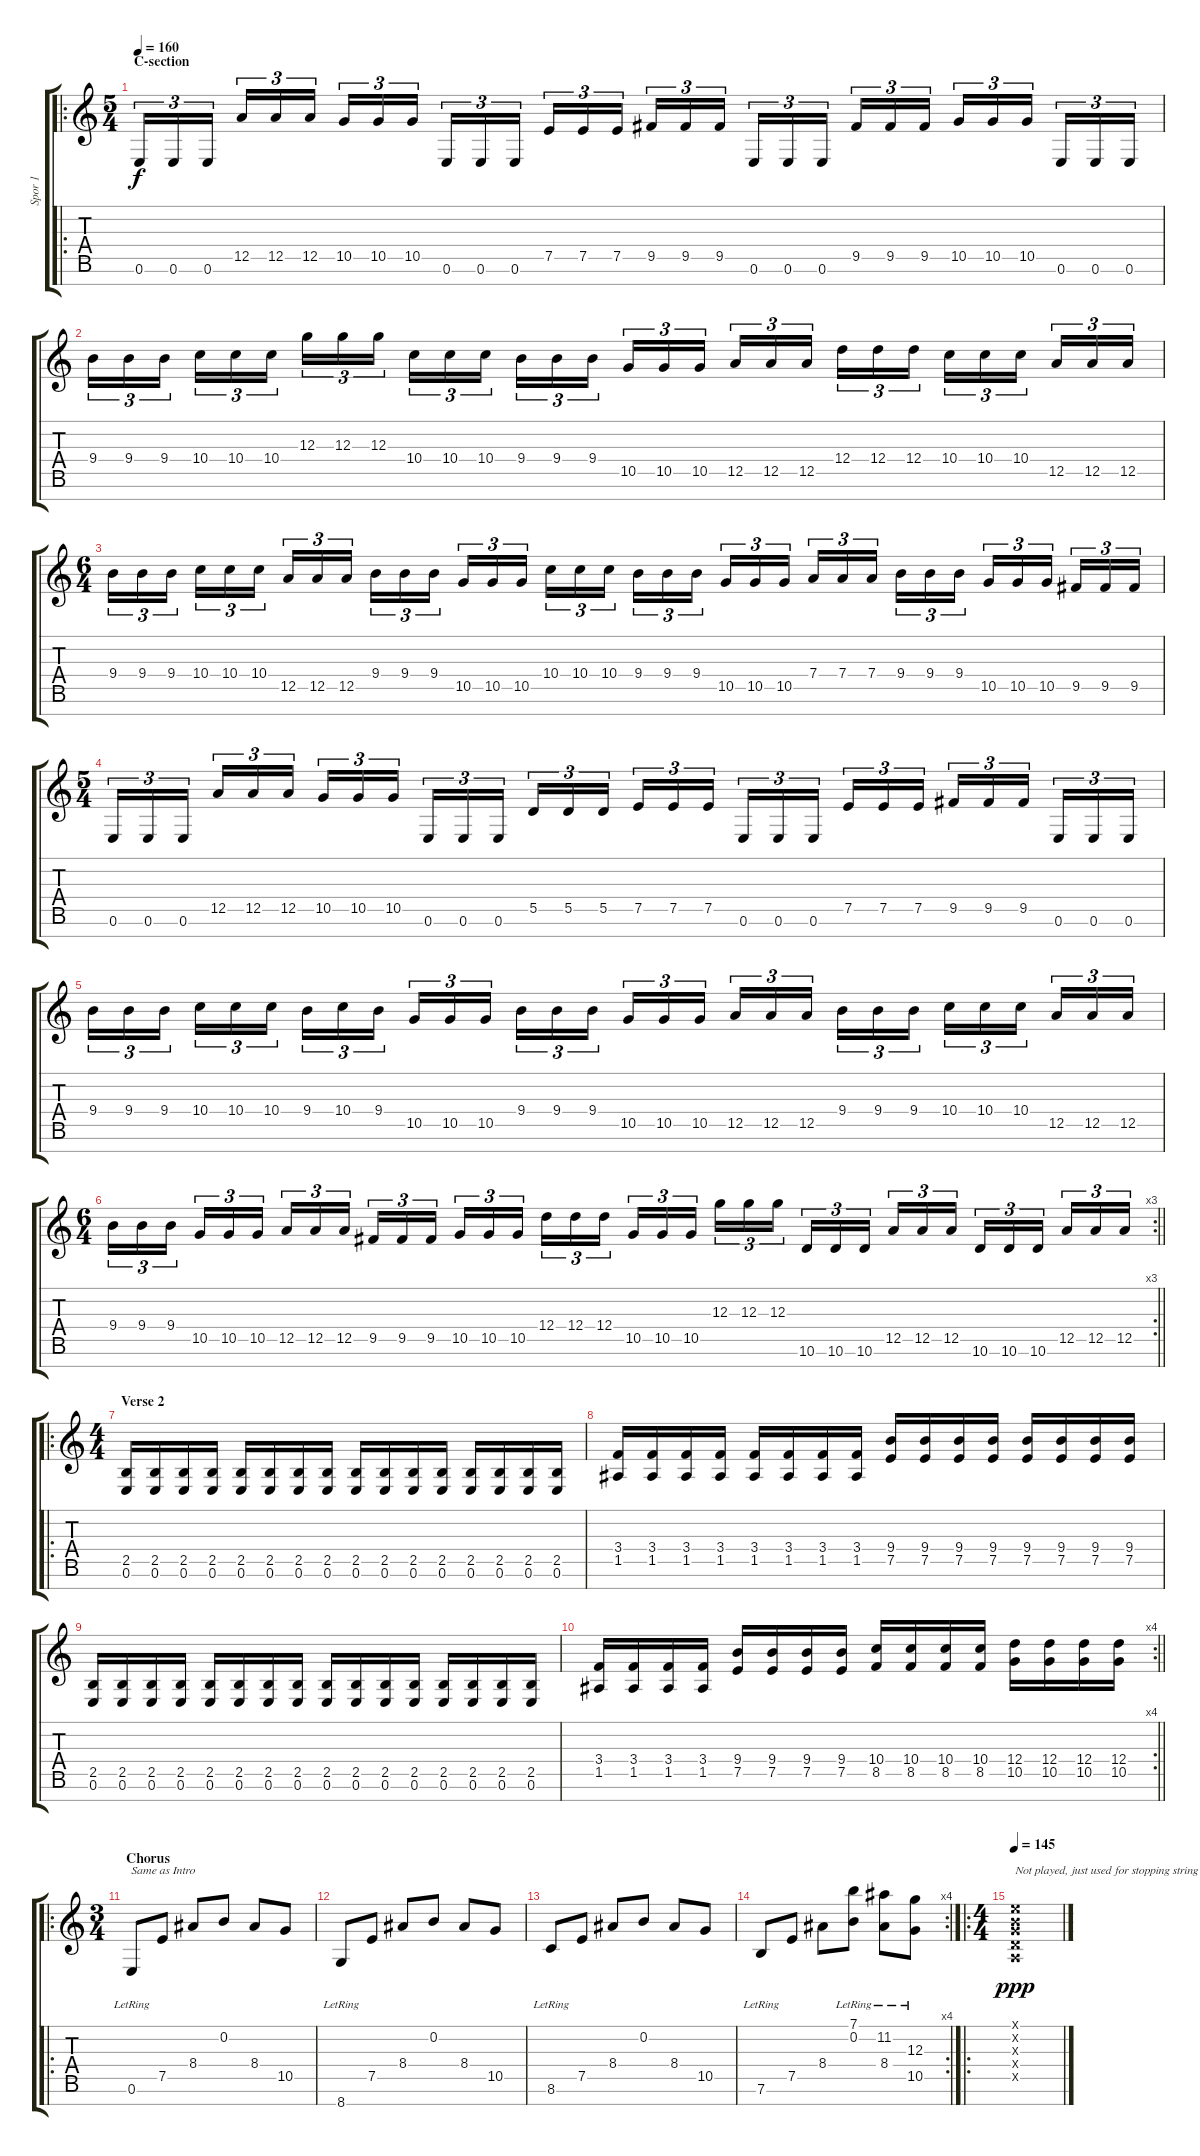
\track ("Spor 1" "Spor 1") {instrument electricguitarclean}
\staff {score tabs}
\tuning (E4 B3 G3 D3 A2 E2 B1) {hide}
\ro
\ts (5 4)
\section ("" "C-section")
\tempo 160
\clef g2
\ks c
0.6.16{tu (3 2) dy f} 0.6.16{tu (3 2)} 0.6.16{tu (3 2) beam splitsecondary} 12.5.16{tu (3 2)} 12.5.16{tu (3 2)} 12.5.16{tu (3 2)} 10.5.16{tu (3 2)} 10.5.16{tu (3 2)} 10.5.16{tu (3 2) beam splitsecondary} 0.6.16{tu (3 2)} 0.6.16{tu (3 2)} 0.6.16{tu (3 2)} 7.5.16{tu (3 2)} 7.5.16{tu (3 2)} 7.5.16{tu (3 2) beam splitsecondary} 9.5.16{tu (3 2)} 9.5.16{tu (3 2)} 9.5.16{tu (3 2)} 0.6.16{tu (3 2)} 0.6.16{tu (3 2)} 0.6.16{tu (3 2) beam splitsecondary} 9.5.16{tu (3 2)} 9.5.16{tu (3 2)} 9.5.16{tu (3 2)} 10.5.16{tu (3 2)} 10.5.16{tu (3 2)} 10.5.16{tu (3 2) beam splitsecondary} 0.6.16{tu (3 2)} 0.6.16{tu (3 2)} 0.6.16{tu (3 2)} |
9.4.16{tu (3 2)} 9.4.16{tu (3 2)} 9.4.16{tu (3 2) beam splitsecondary} 10.4.16{tu (3 2)} 10.4.16{tu (3 2)} 10.4.16{tu (3 2)} 12.3.16{tu (3 2)} 12.3.16{tu (3 2)} 12.3.16{tu (3 2) beam splitsecondary} 10.4.16{tu (3 2)} 10.4.16{tu (3 2)} 10.4.16{tu (3 2)} 9.4.16{tu (3 2)} 9.4.16{tu (3 2)} 9.4.16{tu (3 2) beam splitsecondary} 10.5.16{tu (3 2)} 10.5.16{tu (3 2)} 10.5.16{tu (3 2)} 12.5.16{tu (3 2)} 12.5.16{tu (3 2)} 12.5.16{tu (3 2) beam splitsecondary} 12.4.16{tu (3 2)} 12.4.16{tu (3 2)} 12.4.16{tu (3 2)} 10.4.16{tu (3 2)} 10.4.16{tu (3 2)} 10.4.16{tu (3 2) beam splitsecondary} 12.5.16{tu (3 2)} 12.5.16{tu (3 2)} 12.5.16{tu (3 2)} |
\ts (6 4)
9.4.16{tu (3 2)} 9.4.16{tu (3 2)} 9.4.16{tu (3 2) beam splitsecondary} 10.4.16{tu (3 2)} 10.4.16{tu (3 2)} 10.4.16{tu (3 2) beam splitsecondary} 12.5.16{tu (3 2)} 12.5.16{tu (3 2)} 12.5.16{tu (3 2) beam splitsecondary} 9.4.16{tu (3 2)} 9.4.16{tu (3 2)} 9.4.16{tu (3 2) beam splitsecondary} 10.5.16{tu (3 2)} 10.5.16{tu (3 2)} 10.5.16{tu (3 2) beam splitsecondary} 10.4.16{tu (3 2)} 10.4.16{tu (3 2)} 10.4.16{tu (3 2)} 9.4.16{tu (3 2)} 9.4.16{tu (3 2)} 9.4.16{tu (3 2) beam splitsecondary} 10.5.16{tu (3 2)} 10.5.16{tu (3 2)} 10.5.16{tu (3 2) beam splitsecondary} 7.4.16{tu (3 2)} 7.4.16{tu (3 2)} 7.4.16{tu (3 2) beam splitsecondary} 9.4.16{tu (3 2)} 9.4.16{tu (3 2)} 9.4.16{tu (3 2) beam splitsecondary} 10.5.16{tu (3 2)} 10.5.16{tu (3 2)} 10.5.16{tu (3 2) beam splitsecondary} 9.5.16{tu (3 2)} 9.5.16{tu (3 2)} 9.5.16{tu (3 2)} |
\ts (5 4)
0.6.16{tu (3 2)} 0.6.16{tu (3 2)} 0.6.16{tu (3 2) beam splitsecondary} 12.5.16{tu (3 2)} 12.5.16{tu (3 2)} 12.5.16{tu (3 2)} 10.5.16{tu (3 2)} 10.5.16{tu (3 2)} 10.5.16{tu (3 2) beam splitsecondary} 0.6.16{tu (3 2)} 0.6.16{tu (3 2)} 0.6.16{tu (3 2)} 5.5.16{tu (3 2)} 5.5.16{tu (3 2)} 5.5.16{tu (3 2) beam splitsecondary} 7.5.16{tu (3 2)} 7.5.16{tu (3 2)} 7.5.16{tu (3 2)} 0.6.16{tu (3 2)} 0.6.16{tu (3 2)} 0.6.16{tu (3 2) beam splitsecondary} 7.5.16{tu (3 2)} 7.5.16{tu (3 2)} 7.5.16{tu (3 2)} 9.5.16{tu (3 2)} 9.5.16{tu (3 2)} 9.5.16{tu (3 2) beam splitsecondary} 0.6.16{tu (3 2)} 0.6.16{tu (3 2)} 0.6.16{tu (3 2)} |
9.4.16{tu (3 2)} 9.4.16{tu (3 2)} 9.4.16{tu (3 2) beam splitsecondary} 10.4.16{tu (3 2)} 10.4.16{tu (3 2)} 10.4.16{tu (3 2)} 9.4.16{tu (3 2)} 10.4.16{tu (3 2)} 9.4.16{tu (3 2) beam splitsecondary} 10.5.16{tu (3 2)} 10.5.16{tu (3 2)} 10.5.16{tu (3 2)} 9.4.16{tu (3 2)} 9.4.16{tu (3 2)} 9.4.16{tu (3 2) beam splitsecondary} 10.5.16{tu (3 2)} 10.5.16{tu (3 2)} 10.5.16{tu (3 2)} 12.5.16{tu (3 2)} 12.5.16{tu (3 2)} 12.5.16{tu (3 2) beam splitsecondary} 9.4.16{tu (3 2)} 9.4.16{tu (3 2)} 9.4.16{tu (3 2)} 10.4.16{tu (3 2)} 10.4.16{tu (3 2)} 10.4.16{tu (3 2) beam splitsecondary} 12.5.16{tu (3 2)} 12.5.16{tu (3 2)} 12.5.16{tu (3 2)} |
\rc 3
\ts (6 4)
\barLineRight lightlight
9.4.16{tu (3 2)} 9.4.16{tu (3 2)} 9.4.16{tu (3 2) beam splitsecondary} 10.5.16{tu (3 2)} 10.5.16{tu (3 2)} 10.5.16{tu (3 2) beam splitsecondary} 12.5.16{tu (3 2)} 12.5.16{tu (3 2)} 12.5.16{tu (3 2) beam splitsecondary} 9.5.16{tu (3 2)} 9.5.16{tu (3 2)} 9.5.16{tu (3 2) beam splitsecondary} 10.5.16{tu (3 2)} 10.5.16{tu (3 2)} 10.5.16{tu (3 2) beam splitsecondary} 12.4.16{tu (3 2)} 12.4.16{tu (3 2)} 12.4.16{tu (3 2)} 10.5.16{tu (3 2)} 10.5.16{tu (3 2)} 10.5.16{tu (3 2) beam splitsecondary} 12.3.16{tu (3 2)} 12.3.16{tu (3 2)} 12.3.16{tu (3 2) beam splitsecondary} 10.6.16{tu (3 2)} 10.6.16{tu (3 2)} 10.6.16{tu (3 2) beam splitsecondary} 12.5.16{tu (3 2)} 12.5.16{tu (3 2)} 12.5.16{tu (3 2) beam splitsecondary} 10.6.16{tu (3 2)} 10.6.16{tu (3 2)} 10.6.16{tu (3 2) beam splitsecondary} 12.5.16{tu (3 2)} 12.5.16{tu (3 2)} 12.5.16{tu (3 2)} |
\ro
\ts (4 4)
\section ("" "Verse 2")
(2.5 0.6).16{instrument distortionguitar} (2.5 0.6).16 (2.5 0.6).16 (2.5 0.6).16 (2.5 0.6).16 (2.5 0.6).16 (2.5 0.6).16 (2.5 0.6).16 (2.5 0.6).16 (2.5 0.6).16 (2.5 0.6).16 (2.5 0.6).16 (2.5 0.6).16 (2.5 0.6).16 (2.5 0.6).16 (2.5 0.6).16 |
(3.4 1.5).16 (3.4 1.5).16 (3.4 1.5).16 (3.4 1.5).16 (3.4 1.5).16 (3.4 1.5).16 (3.4 1.5).16 (3.4 1.5).16 (9.4 7.5).16 (9.4 7.5).16 (9.4 7.5).16 (9.4 7.5).16 (9.4 7.5).16 (9.4 7.5).16 (9.4 7.5).16 (9.4 7.5).16 |
(2.5 0.6).16 (2.5 0.6).16 (2.5 0.6).16 (2.5 0.6).16 (2.5 0.6).16 (2.5 0.6).16 (2.5 0.6).16 (2.5 0.6).16 (2.5 0.6).16 (2.5 0.6).16 (2.5 0.6).16 (2.5 0.6).16 (2.5 0.6).16 (2.5 0.6).16 (2.5 0.6).16 (2.5 0.6).16 |
\rc 4
\barLineRight lightlight
(3.4 1.5).16 (3.4 1.5).16 (3.4 1.5).16 (3.4 1.5).16 (9.4 7.5).16 (9.4 7.5).16 (9.4 7.5).16 (9.4 7.5).16 (10.4 8.5).16 (10.4 8.5).16 (10.4 8.5).16 (10.4 8.5).16 (12.4 10.5).16 (12.4 10.5).16 (12.4 10.5).16 (12.4 10.5).16 |
\ro
\ts (3 4)
\section ("" "Chorus")
0.6{lr}.8{txt "Same as Intro"} 7.5.8 8.4.8 0.2.8 8.4.8 10.5.8 |
8.7{lr}.8 7.5.8 8.4.8 0.2.8 8.4.8 10.5.8 |
8.6{lr}.8 7.5.8 8.4.8 0.2.8 8.4.8 10.5.8 |
\rc 4
7.6{lr}.8 7.5.8 8.4.8 (7.1 0.2{lr}).8 (11.2 8.4{lr}).8 (12.3{lr} 10.5{lr}).8 |
\ro
\ts (4 4)
\tempo 145
(0.1{x} 0.2{x} 0.3{x} 0.4{x} 0.5{x}).1{txt "Not played, just used for stopping string ringing" dy ppp}
